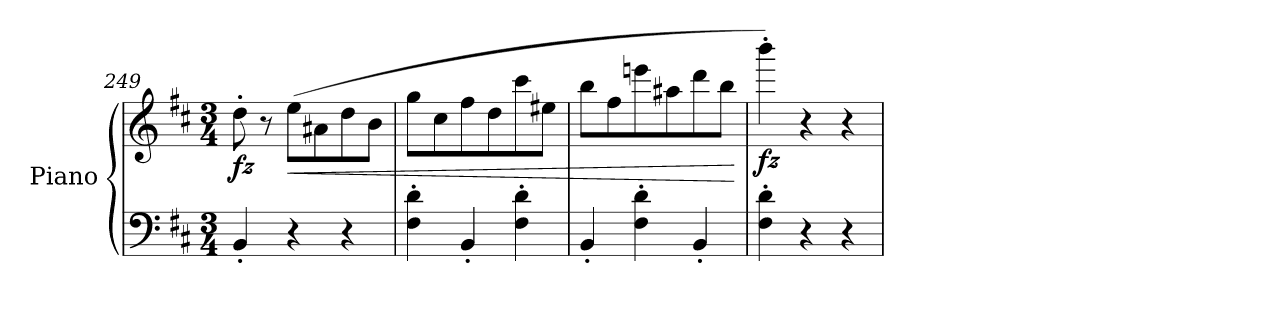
**kern	**kern	**dynam
*part1	*part1	*part1
*staff2	*staff1	*staff1/2
*I"Piano	*	*
*I'Pno	*	*
*clefF4	*clefG2	*
*k[f#c#]	*k[f#c#]	*
*M3/4	*M3/4	*
=249	=249	=249
!	!	!LO:DY:b
4BB'/	8dd'\	fz
.	8r	.
!	!	!LO:HP:b
4r	(8ee\L	<
.	8a#X\	.
4r	8dd\	.
.	8b\J	.
=250	=250	=250
4F#\' 4d\'	8gg\L	.
.	8cc#\	.
4BB'/	8ff#\	.
.	8dd\	.
4F#\' 4d\'	8ccc#\	.
.	8ee#X\J	.
=251	=251	=251
4BB'/	8bb\L	.
.	8ff#\	.
4F#\' 4d\'	8eeen\	.
.	8aa#X\	.
4BB'/	8ddd\	.
.	8bb\J	.
.	.	[
=252	=252	=252
!	!	!LO:DY:b
4F#\' 4d\'	4bbb'\)	fz
4r	4r	.
4r	4r	.
=	=	=
*-	*-	*-
